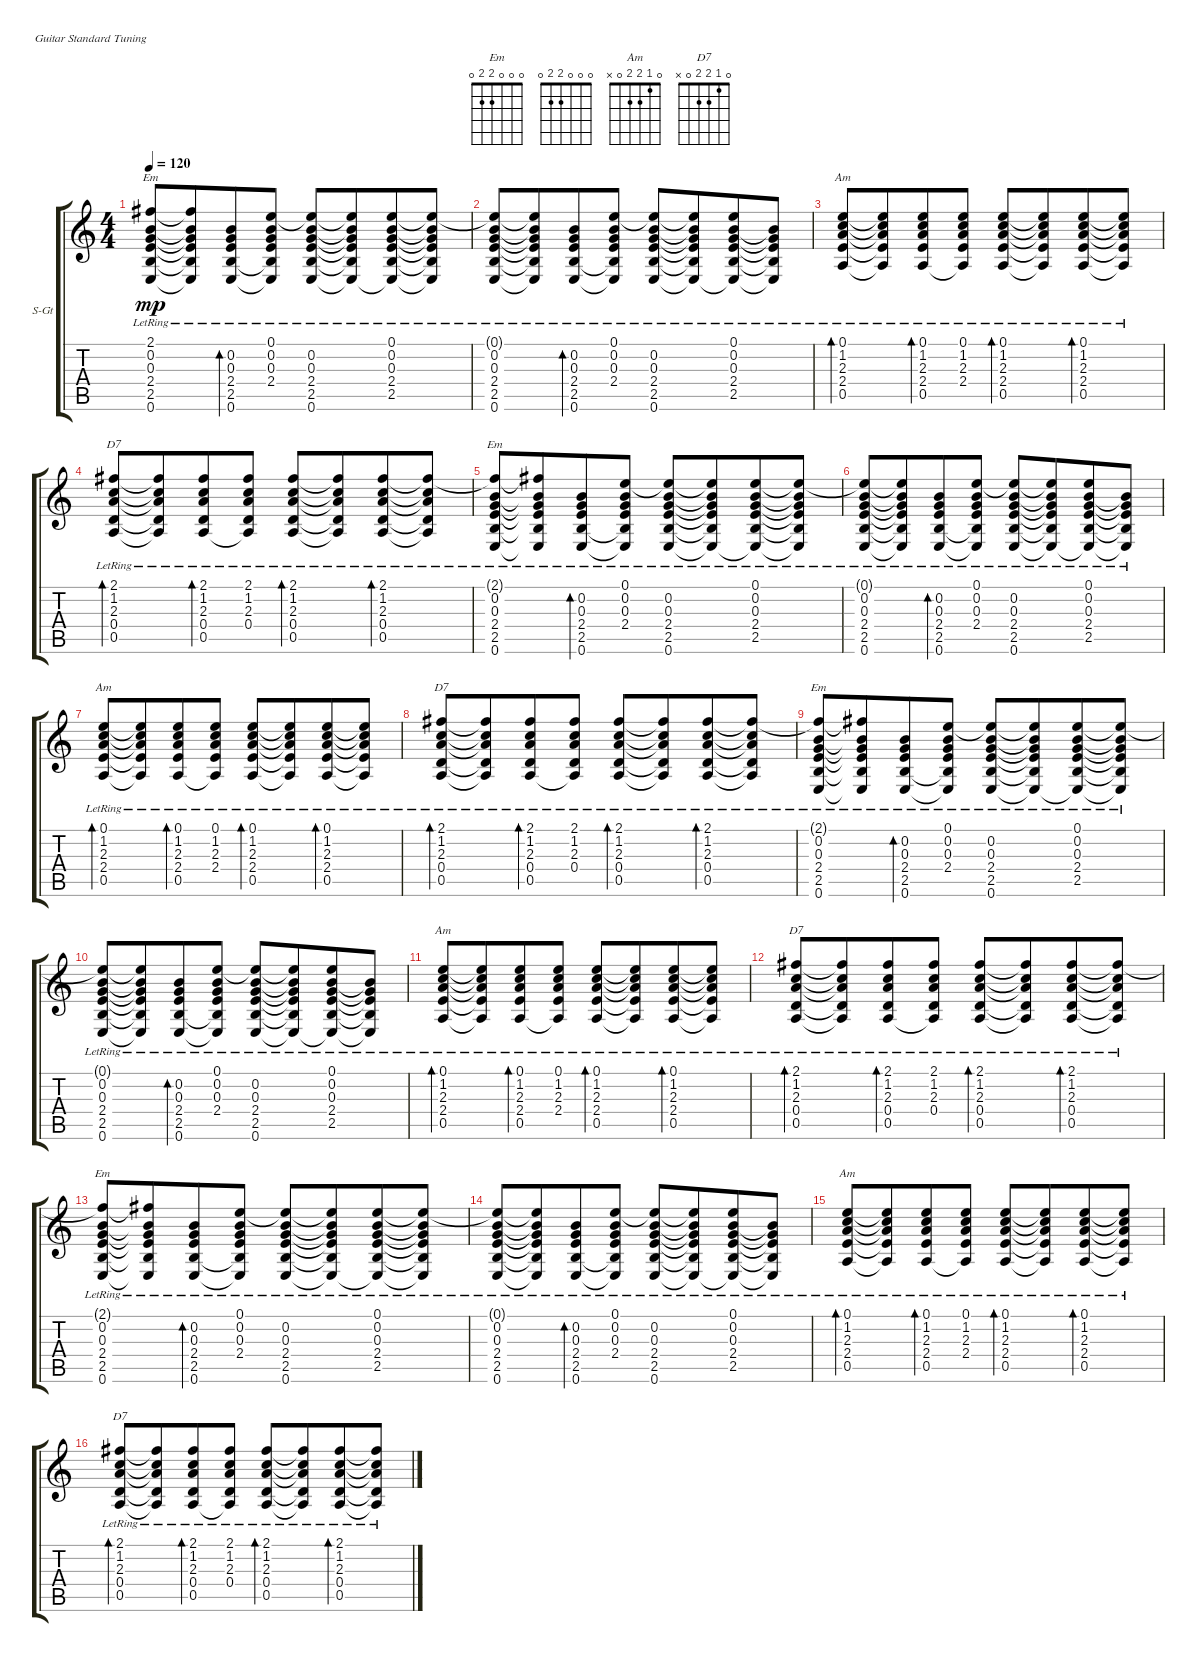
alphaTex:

\bracketExtendMode groupsimilarinstruments
\firstSystemTrackNameOrientation horizontal
\otherSystemsTrackNameOrientation horizontal
\track ("Гитара 1" "S-Gt") {instrument acousticguitarsteel}
\staff {score tabs}
\tuning (E4 B3 G3 D3 A2 E2)
\chord ("Em" 0 0 0 2 2 0)
\chord ("" 0 0 0 2 2 0)
\chord ("Am" 0 1 2 2 0 x)
\chord ("D7" 0 1 2 2 0 x)
\ts (4 4)
\tempo 120
\clef g2
\ks c
(0.2{lr} 0.3{lr} 2.4{lr} 2.5{lr} 0.6{lr} 2.1{lr t}).8{ch "Em" dy mp} (2.1{lr t} 0.2{lr t} 0.3{lr t} 2.4{lr t} 2.5{lr t} 0.6{lr t}).8{beam merge} (0.2{lr} 0.3{lr} 2.4{lr} 2.5{lr} 0.6{lr}).8{bd 120} (0.1{lr} 0.2{lr} 0.3{lr} 2.4{lr} 2.5{lr t} 0.6{lr t}).8 (0.1{lr t} 0.2{lr} 0.3{lr} 2.4{lr} 2.5{lr} 0.6{lr}).8{ch ""} (0.1{lr t} 0.2{lr t} 0.3{lr t} 2.4{lr t} 2.5{lr t} 0.6{lr t}).8{beam merge} (0.1 0.2{lr} 0.3{lr} 2.4{lr} 2.5{lr} 0.6{lr t}).8 (0.2{lr t} 0.3{lr t} 2.4{lr t} 2.5{lr t} 0.6{lr t} 0.1{t}).8 |
(0.2{lr} 0.3{lr} 2.4{lr} 2.5{lr} 0.6{lr} 0.1{t}).8{ch ""} (0.1{t} 0.2{lr t} 0.3{lr t} 2.4{lr t} 2.5{lr t} 0.6{lr t}).8{beam merge} (0.2{lr} 0.3{lr} 2.4{lr} 2.5{lr} 0.6{lr}).8{bd 120} (0.1{lr} 0.2{lr} 0.3{lr} 2.4{lr} 2.5{lr t} 0.6{lr t}).8 (0.1{lr t} 0.2{lr} 0.3{lr} 2.4{lr} 2.5{lr} 0.6{lr}).8{ch ""} (0.1{lr t} 0.2{lr t} 0.3{lr t} 2.4{lr t} 2.5{lr t} 0.6{lr t}).8{beam merge} (0.1 0.2{lr} 0.3{lr} 2.4{lr} 2.5{lr} 0.6{lr t}).8 (0.2{lr t} 0.3{lr t} 2.4{lr t} 2.5{lr t} 0.6{lr t}).8 |
(0.1{lr} 1.2{lr} 2.3{lr} 2.4{lr} 0.5{lr}).8{bd 120 ch "Am"} (0.1{lr t} 1.2{lr t} 2.3{lr t} 2.4{lr t} 0.5{lr t}).8{beam merge} (0.1{lr} 1.2{lr} 2.3{lr} 2.4{lr} 0.5{lr}).8{bd 120} (0.1{lr} 1.2{lr} 2.3{lr} 2.4{lr} 0.5{lr t}).8 (0.1{lr} 1.2{lr} 2.3{lr} 2.4{lr} 0.5{lr}).8{bd 120 ch ""} (0.1{lr t} 1.2{lr t} 2.3{lr t} 2.4{lr t} 0.5{lr t}).8{beam merge} (0.1{lr} 1.2{lr} 2.3{lr} 2.4{lr} 0.5{lr}).8{bd 120} (0.1{lr t} 1.2{lr t} 2.3{lr t} 2.4{lr t} 0.5{lr t}).8 |
(2.1{lr} 1.2{lr} 2.3{lr} 0.4{lr} 0.5{lr}).8{bd 120 ch "D7"} (2.1{lr t} 1.2{lr t} 2.3{lr t} 0.4{lr t} 0.5{lr t}).8{beam merge} (2.1{lr} 1.2{lr} 2.3{lr} 0.4{lr} 0.5{lr}).8{bd 120} (2.1{lr} 1.2{lr} 2.3{lr} 0.4{lr} 0.5{lr t}).8 (2.1{lr} 1.2{lr} 2.3{lr} 0.4{lr} 0.5{lr}).8{bd 120 ch ""} (2.1{lr t} 1.2{lr t} 2.3{lr t} 0.4{lr t} 0.5{lr t}).8{beam merge} (2.1{lr} 1.2{lr} 2.3{lr} 0.4{lr} 0.5{lr}).8{bd 120} (2.1{lr t} 1.2{lr t} 2.3{lr t} 0.4{lr t} 0.5{lr t}).8 |
(0.2{lr} 0.3{lr} 2.4{lr} 2.5{lr} 0.6{lr} 2.1{lr t}).8{ch "Em"} (2.1{lr t} 0.2{lr t} 0.3{lr t} 2.4{lr t} 2.5{lr t} 0.6{lr t}).8{beam merge} (0.2{lr} 0.3{lr} 2.4{lr} 2.5{lr} 0.6{lr}).8{bd 120} (0.1{lr} 0.2{lr} 0.3{lr} 2.4{lr} 2.5{lr t} 0.6{lr t}).8 (0.1{lr t} 0.2{lr} 0.3{lr} 2.4{lr} 2.5{lr} 0.6{lr}).8{ch ""} (0.1{lr t} 0.2{lr t} 0.3{lr t} 2.4{lr t} 2.5{lr t} 0.6{lr t}).8{beam merge} (0.1 0.2{lr} 0.3{lr} 2.4{lr} 2.5{lr} 0.6{lr t}).8 (0.2{lr t} 0.3{lr t} 2.4{lr t} 2.5{lr t} 0.6{lr t} 0.1{t}).8 |
(0.2{lr} 0.3{lr} 2.4{lr} 2.5{lr} 0.6{lr} 0.1{t}).8{ch ""} (0.1{t} 0.2{lr t} 0.3{lr t} 2.4{lr t} 2.5{lr t} 0.6{lr t}).8{beam merge} (0.2{lr} 0.3{lr} 2.4{lr} 2.5{lr} 0.6{lr}).8{bd 120} (0.1{lr} 0.2{lr} 0.3{lr} 2.4{lr} 2.5{lr t} 0.6{lr t}).8 (0.1{lr t} 0.2{lr} 0.3{lr} 2.4{lr} 2.5{lr} 0.6{lr}).8{ch ""} (0.1{lr t} 0.2{lr t} 0.3{lr t} 2.4{lr t} 2.5{lr t} 0.6{lr t}).8{beam merge} (0.1 0.2{lr} 0.3{lr} 2.4{lr} 2.5{lr} 0.6{lr t}).8 (0.2{lr t} 0.3{lr t} 2.4{lr t} 2.5{lr t} 0.6{lr t}).8 |
(0.1{lr} 1.2{lr} 2.3{lr} 2.4{lr} 0.5{lr}).8{bd 120 ch "Am"} (0.1{lr t} 1.2{lr t} 2.3{lr t} 2.4{lr t} 0.5{lr t}).8{beam merge} (0.1{lr} 1.2{lr} 2.3{lr} 2.4{lr} 0.5{lr}).8{bd 120} (0.1{lr} 1.2{lr} 2.3{lr} 2.4{lr} 0.5{lr t}).8 (0.1{lr} 1.2{lr} 2.3{lr} 2.4{lr} 0.5{lr}).8{bd 120 ch ""} (0.1{lr t} 1.2{lr t} 2.3{lr t} 2.4{lr t} 0.5{lr t}).8{beam merge} (0.1{lr} 1.2{lr} 2.3{lr} 2.4{lr} 0.5{lr}).8{bd 120} (0.1{lr t} 1.2{lr t} 2.3{lr t} 2.4{lr t} 0.5{lr t}).8 |
(2.1{lr} 1.2{lr} 2.3{lr} 0.4{lr} 0.5{lr}).8{bd 120 ch "D7"} (2.1{lr t} 1.2{lr t} 2.3{lr t} 0.4{lr t} 0.5{lr t}).8{beam merge} (2.1{lr} 1.2{lr} 2.3{lr} 0.4{lr} 0.5{lr}).8{bd 120} (2.1{lr} 1.2{lr} 2.3{lr} 0.4{lr} 0.5{lr t}).8 (2.1{lr} 1.2{lr} 2.3{lr} 0.4{lr} 0.5{lr}).8{bd 120 ch ""} (2.1{lr t} 1.2{lr t} 2.3{lr t} 0.4{lr t} 0.5{lr t}).8{beam merge} (2.1{lr} 1.2{lr} 2.3{lr} 0.4{lr} 0.5{lr}).8{bd 120} (2.1{lr t} 1.2{lr t} 2.3{lr t} 0.4{lr t} 0.5{lr t}).8 |
(0.2{lr} 0.3{lr} 2.4{lr} 2.5{lr} 0.6{lr} 2.1{lr t}).8{ch "Em"} (2.1{lr t} 0.2{lr t} 0.3{lr t} 2.4{lr t} 2.5{lr t} 0.6{lr t}).8{beam merge} (0.2{lr} 0.3{lr} 2.4{lr} 2.5{lr} 0.6{lr}).8{bd 120} (0.1{lr} 0.2{lr} 0.3{lr} 2.4{lr} 2.5{lr t} 0.6{lr t}).8 (0.1{lr t} 0.2{lr} 0.3{lr} 2.4{lr} 2.5{lr} 0.6{lr}).8{ch ""} (0.1{lr t} 0.2{lr t} 0.3{lr t} 2.4{lr t} 2.5{lr t} 0.6{lr t}).8{beam merge} (0.1 0.2{lr} 0.3{lr} 2.4{lr} 2.5{lr} 0.6{lr t}).8 (0.2{lr t} 0.3{lr t} 2.4{lr t} 2.5{lr t} 0.6{lr t} 0.1{t}).8 |
(0.2{lr} 0.3{lr} 2.4{lr} 2.5{lr} 0.6{lr} 0.1{t}).8{ch ""} (0.1{t} 0.2{lr t} 0.3{lr t} 2.4{lr t} 2.5{lr t} 0.6{lr t}).8{beam merge} (0.2{lr} 0.3{lr} 2.4{lr} 2.5{lr} 0.6{lr}).8{bd 120} (0.1{lr} 0.2{lr} 0.3{lr} 2.4{lr} 2.5{lr t} 0.6{lr t}).8 (0.1{lr t} 0.2{lr} 0.3{lr} 2.4{lr} 2.5{lr} 0.6{lr}).8{ch ""} (0.1{lr t} 0.2{lr t} 0.3{lr t} 2.4{lr t} 2.5{lr t} 0.6{lr t}).8{beam merge} (0.1 0.2{lr} 0.3{lr} 2.4{lr} 2.5{lr} 0.6{lr t}).8 (0.2{lr t} 0.3{lr t} 2.4{lr t} 2.5{lr t} 0.6{lr t}).8 |
(0.1{lr} 1.2{lr} 2.3{lr} 2.4{lr} 0.5{lr}).8{bd 120 ch "Am"} (0.1{lr t} 1.2{lr t} 2.3{lr t} 2.4{lr t} 0.5{lr t}).8{beam merge} (0.1{lr} 1.2{lr} 2.3{lr} 2.4{lr} 0.5{lr}).8{bd 120} (0.1{lr} 1.2{lr} 2.3{lr} 2.4{lr} 0.5{lr t}).8 (0.1{lr} 1.2{lr} 2.3{lr} 2.4{lr} 0.5{lr}).8{bd 120 ch ""} (0.1{lr t} 1.2{lr t} 2.3{lr t} 2.4{lr t} 0.5{lr t}).8{beam merge} (0.1{lr} 1.2{lr} 2.3{lr} 2.4{lr} 0.5{lr}).8{bd 120} (0.1{lr t} 1.2{lr t} 2.3{lr t} 2.4{lr t} 0.5{lr t}).8 |
(2.1{lr} 1.2{lr} 2.3{lr} 0.4{lr} 0.5{lr}).8{bd 120 ch "D7"} (2.1{lr t} 1.2{lr t} 2.3{lr t} 0.4{lr t} 0.5{lr t}).8{beam merge} (2.1{lr} 1.2{lr} 2.3{lr} 0.4{lr} 0.5{lr}).8{bd 120} (2.1{lr} 1.2{lr} 2.3{lr} 0.4{lr} 0.5{lr t}).8 (2.1{lr} 1.2{lr} 2.3{lr} 0.4{lr} 0.5{lr}).8{bd 120 ch ""} (2.1{lr t} 1.2{lr t} 2.3{lr t} 0.4{lr t} 0.5{lr t}).8{beam merge} (2.1{lr} 1.2{lr} 2.3{lr} 0.4{lr} 0.5{lr}).8{bd 120} (2.1{lr t} 1.2{lr t} 2.3{lr t} 0.4{lr t} 0.5{lr t}).8 |
(0.2{lr} 0.3{lr} 2.4{lr} 2.5{lr} 0.6{lr} 2.1{lr t}).8{ch "Em"} (2.1{lr t} 0.2{lr t} 0.3{lr t} 2.4{lr t} 2.5{lr t} 0.6{lr t}).8{beam merge} (0.2{lr} 0.3{lr} 2.4{lr} 2.5{lr} 0.6{lr}).8{bd 120} (0.1{lr} 0.2{lr} 0.3{lr} 2.4{lr} 2.5{lr t} 0.6{lr t}).8 (0.1{lr t} 0.2{lr} 0.3{lr} 2.4{lr} 2.5{lr} 0.6{lr}).8{ch ""} (0.1{lr t} 0.2{lr t} 0.3{lr t} 2.4{lr t} 2.5{lr t} 0.6{lr t}).8{beam merge} (0.1 0.2{lr} 0.3{lr} 2.4{lr} 2.5{lr} 0.6{lr t}).8 (0.2{lr t} 0.3{lr t} 2.4{lr t} 2.5{lr t} 0.6{lr t} 0.1{t}).8 |
(0.2{lr} 0.3{lr} 2.4{lr} 2.5{lr} 0.6{lr} 0.1{t}).8{ch ""} (0.1{t} 0.2{lr t} 0.3{lr t} 2.4{lr t} 2.5{lr t} 0.6{lr t}).8{beam merge} (0.2{lr} 0.3{lr} 2.4{lr} 2.5{lr} 0.6{lr}).8{bd 120} (0.1{lr} 0.2{lr} 0.3{lr} 2.4{lr} 2.5{lr t} 0.6{lr t}).8 (0.1{lr t} 0.2{lr} 0.3{lr} 2.4{lr} 2.5{lr} 0.6{lr}).8{ch ""} (0.1{lr t} 0.2{lr t} 0.3{lr t} 2.4{lr t} 2.5{lr t} 0.6{lr t}).8{beam merge} (0.1 0.2{lr} 0.3{lr} 2.4{lr} 2.5{lr} 0.6{lr t}).8 (0.2{lr t} 0.3{lr t} 2.4{lr t} 2.5{lr t} 0.6{lr t}).8 |
(0.1{lr} 1.2{lr} 2.3{lr} 2.4{lr} 0.5{lr}).8{bd 120 ch "Am"} (0.1{lr t} 1.2{lr t} 2.3{lr t} 2.4{lr t} 0.5{lr t}).8{beam merge} (0.1{lr} 1.2{lr} 2.3{lr} 2.4{lr} 0.5{lr}).8{bd 120} (0.1{lr} 1.2{lr} 2.3{lr} 2.4{lr} 0.5{lr t}).8 (0.1{lr} 1.2{lr} 2.3{lr} 2.4{lr} 0.5{lr}).8{bd 120 ch ""} (0.1{lr t} 1.2{lr t} 2.3{lr t} 2.4{lr t} 0.5{lr t}).8{beam merge} (0.1{lr} 1.2{lr} 2.3{lr} 2.4{lr} 0.5{lr}).8{bd 120} (0.1{lr t} 1.2{lr t} 2.3{lr t} 2.4{lr t} 0.5{lr t}).8 |
(2.1{lr} 1.2{lr} 2.3{lr} 0.4{lr} 0.5{lr}).8{bd 120 ch "D7"} (2.1{lr t} 1.2{lr t} 2.3{lr t} 0.4{lr t} 0.5{lr t}).8{beam merge} (2.1{lr} 1.2{lr} 2.3{lr} 0.4{lr} 0.5{lr}).8{bd 120} (2.1{lr} 1.2{lr} 2.3{lr} 0.4{lr} 0.5{lr t}).8 (2.1{lr} 1.2{lr} 2.3{lr} 0.4{lr} 0.5{lr}).8{bd 120 ch ""} (2.1{lr t} 1.2{lr t} 2.3{lr t} 0.4{lr t} 0.5{lr t}).8{beam merge} (2.1{lr} 1.2{lr} 2.3{lr} 0.4{lr} 0.5{lr}).8{bd 120} (2.1{lr t} 1.2{lr t} 2.3{lr t} 0.4{lr t} 0.5{lr t}).8
